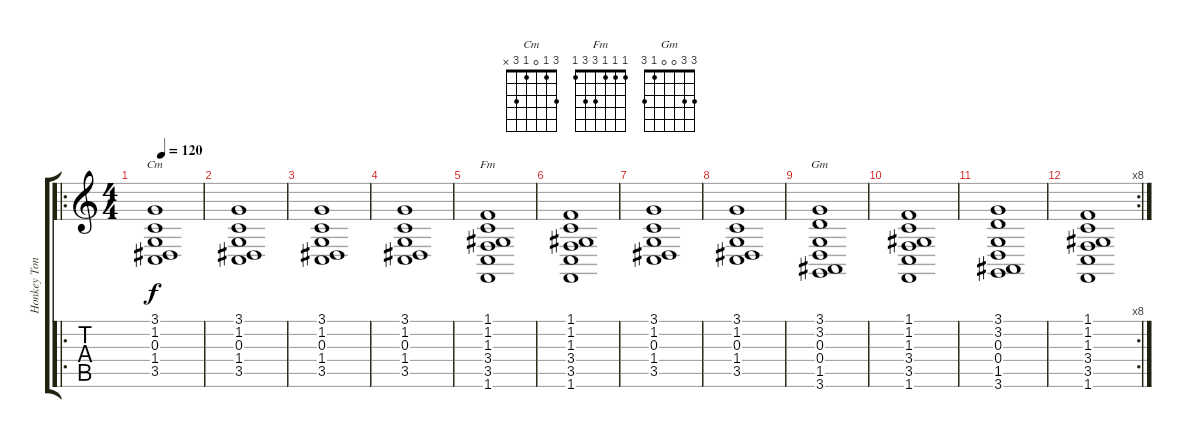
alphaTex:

\track ("Honkey Tonk" "Honkey Ton") {instrument honkytonkpiano}
\staff {score tabs}
\tuning (E4 B3 G3 D3 A2 E2) {hide}
\chord ("Cm" 3 1 0 1 3 x)
\chord ("Fm" 1 1 1 3 3 1)
\chord ("Gm" 3 3 0 0 1 3)
\ro
\ts (4 4)
\tempo 120
\clef g2
\ks c
(3.1 1.2 0.3 1.4 3.5).1{ch "Cm" dy f instrument honkytonkpiano} |
(3.1 1.2 0.3 1.4 3.5).1 |
(3.1 1.2 0.3 1.4 3.5).1 |
(3.1 1.2 0.3 1.4 3.5).1 |
(1.1 1.2 1.3 3.4 3.5 1.6).1{ch "Fm"} |
(1.1 1.2 1.3 3.4 3.5 1.6).1 |
(3.1 1.2 0.3 1.4 3.5).1 |
(3.1 1.2 0.3 1.4 3.5).1 |
(3.1 3.2 0.3 0.4 1.5 3.6).1{ch "Gm"} |
(1.1 1.2 1.3 3.4 3.5 1.6).1 |
(3.1 3.2 0.3 0.4 1.5 3.6).1 |
\rc 8
(1.1 1.2 1.3 3.4 3.5 1.6).1
